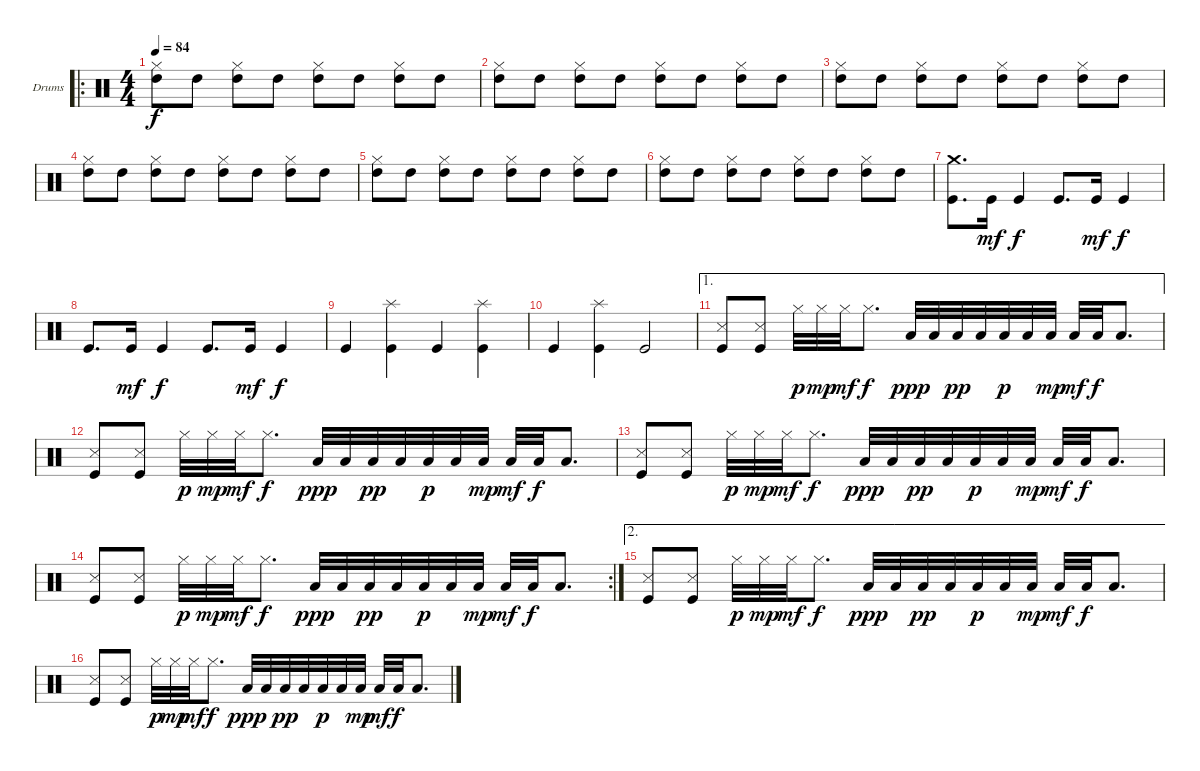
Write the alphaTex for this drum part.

\bracketExtendMode groupsimilarinstruments
\firstSystemTrackNameOrientation horizontal
\otherSystemsTrackNameOrientation horizontal
\track ("Drumkit" "Drums") {instrument percussion}
\staff {score}
\articulation defaults
\ro
\ts (4 4)
\tempo 84
\clef neutral
\ks c
("High Tom (hit)" "Hi-Hat (closed)").8{dy f} "High Tom (hit)".8 ("High Tom (hit)" "Hi-Hat (closed)").8 "High Tom (hit)".8 ("High Tom (hit)" "Hi-Hat (closed)").8 "High Tom (hit)".8 ("High Tom (hit)" "Hi-Hat (closed)").8 "High Tom (hit)".8 |
("High Tom (hit)" "Hi-Hat (closed)").8 "High Tom (hit)".8 ("High Tom (hit)" "Hi-Hat (closed)").8 "High Tom (hit)".8 ("High Tom (hit)" "Hi-Hat (closed)").8 "High Tom (hit)".8 ("High Tom (hit)" "Hi-Hat (closed)").8 "High Tom (hit)".8 |
("High Tom (hit)" "Hi-Hat (closed)").8 "High Tom (hit)".8 ("High Tom (hit)" "Hi-Hat (closed)").8 "High Tom (hit)".8 ("High Tom (hit)" "Hi-Hat (closed)").8 "High Tom (hit)".8 ("High Tom (hit)" "Hi-Hat (closed)").8 "High Tom (hit)".8 |
("High Tom (hit)" "Hi-Hat (closed)").8 "High Tom (hit)".8 ("High Tom (hit)" "Hi-Hat (closed)").8 "High Tom (hit)".8 ("High Tom (hit)" "Hi-Hat (closed)").8 "High Tom (hit)".8 ("High Tom (hit)" "Hi-Hat (closed)").8 "High Tom (hit)".8 |
("High Tom (hit)" "Hi-Hat (closed)").8 "High Tom (hit)".8 ("High Tom (hit)" "Hi-Hat (closed)").8 "High Tom (hit)".8 ("High Tom (hit)" "Hi-Hat (closed)").8 "High Tom (hit)".8 ("High Tom (hit)" "Hi-Hat (closed)").8 "High Tom (hit)".8 |
("High Tom (hit)" "Hi-Hat (closed)").8 "High Tom (hit)".8 ("High Tom (hit)" "Hi-Hat (closed)").8 "High Tom (hit)".8 ("High Tom (hit)" "Hi-Hat (closed)").8 "High Tom (hit)".8 ("High Tom (hit)" "Hi-Hat (closed)").8 "High Tom (hit)".8 |
("Kick (hit)" "Crash medium (hit)").8{d} "Kick (hit)".16{dy mf} "Kick (hit)".4{dy f} "Kick (hit)".8{d} "Kick (hit)".16{dy mf} "Kick (hit)".4{dy f} |
"Kick (hit)".8{d} "Kick (hit)".16{dy mf} "Kick (hit)".4{dy f} "Kick (hit)".8{d} "Kick (hit)".16{dy mf} "Kick (hit)".4{dy f} |
"Kick (hit)".4 ("Kick (hit)" "Splash (hit)").4 "Kick (hit)".4 ("Kick (hit)" "Splash (hit)").4 |
"Kick (hit)".4 ("Kick (hit)" "Splash (hit)").4 "Kick (hit)".2 |
\ae 1
("Snare (side stick) 3" "Kick (hit)").8 ("Snare (side stick) 3" "Kick (hit)").8 "Hi-Hat (closed)".32{dy p} "Hi-Hat (closed)".32{dy mp} "Hi-Hat (closed)".32{dy mf} "Hi-Hat (closed)".8{d dy f} "Low Tom (hit)".32{dy ppp} "Low Tom (hit)".32 "Low Tom (hit)".32{dy pp} "Low Tom (hit)".32 "Low Tom (hit)".32{dy p} "Low Tom (hit)".32 "Low Tom (hit)".32{dy mp} "Low Tom (hit)".32{dy mf} "Low Tom (hit)".32{dy f} "Low Tom (hit)".8{d} |
("Snare (side stick) 3" "Kick (hit)").8 ("Snare (side stick) 3" "Kick (hit)").8 "Hi-Hat (closed)".32{dy p} "Hi-Hat (closed)".32{dy mp} "Hi-Hat (closed)".32{dy mf} "Hi-Hat (closed)".8{d dy f} "Low Tom (hit)".32{dy ppp} "Low Tom (hit)".32 "Low Tom (hit)".32{dy pp} "Low Tom (hit)".32 "Low Tom (hit)".32{dy p} "Low Tom (hit)".32 "Low Tom (hit)".32{dy mp} "Low Tom (hit)".32{dy mf} "Low Tom (hit)".32{dy f} "Low Tom (hit)".8{d} |
("Snare (side stick) 3" "Kick (hit)").8 ("Snare (side stick) 3" "Kick (hit)").8 "Hi-Hat (closed)".32{dy p} "Hi-Hat (closed)".32{dy mp} "Hi-Hat (closed)".32{dy mf} "Hi-Hat (closed)".8{d dy f} "Low Tom (hit)".32{dy ppp} "Low Tom (hit)".32 "Low Tom (hit)".32{dy pp} "Low Tom (hit)".32 "Low Tom (hit)".32{dy p} "Low Tom (hit)".32 "Low Tom (hit)".32{dy mp} "Low Tom (hit)".32{dy mf} "Low Tom (hit)".32{dy f} "Low Tom (hit)".8{d} |
\rc 2
("Snare (side stick) 3" "Kick (hit)").8 ("Snare (side stick) 3" "Kick (hit)").8 "Hi-Hat (closed)".32{dy p} "Hi-Hat (closed)".32{dy mp} "Hi-Hat (closed)".32{dy mf} "Hi-Hat (closed)".8{d dy f} "Low Tom (hit)".32{dy ppp} "Low Tom (hit)".32 "Low Tom (hit)".32{dy pp} "Low Tom (hit)".32 "Low Tom (hit)".32{dy p} "Low Tom (hit)".32 "Low Tom (hit)".32{dy mp} "Low Tom (hit)".32{dy mf} "Low Tom (hit)".32{dy f} "Low Tom (hit)".8{d} |
\ae 2
("Snare (side stick) 3" "Kick (hit)").8 ("Snare (side stick) 3" "Kick (hit)").8 "Hi-Hat (closed)".32{dy p} "Hi-Hat (closed)".32{dy mp} "Hi-Hat (closed)".32{dy mf} "Hi-Hat (closed)".8{d dy f} "Low Tom (hit)".32{dy ppp} "Low Tom (hit)".32 "Low Tom (hit)".32{dy pp} "Low Tom (hit)".32 "Low Tom (hit)".32{dy p} "Low Tom (hit)".32 "Low Tom (hit)".32{dy mp} "Low Tom (hit)".32{dy mf} "Low Tom (hit)".32{dy f} "Low Tom (hit)".8{d} |
("Snare (side stick) 3" "Kick (hit)").8 ("Snare (side stick) 3" "Kick (hit)").8 "Hi-Hat (closed)".32{dy p} "Hi-Hat (closed)".32{dy mp} "Hi-Hat (closed)".32{dy mf} "Hi-Hat (closed)".8{d dy f} "Low Tom (hit)".32{dy ppp} "Low Tom (hit)".32 "Low Tom (hit)".32{dy pp} "Low Tom (hit)".32 "Low Tom (hit)".32{dy p} "Low Tom (hit)".32 "Low Tom (hit)".32{dy mp} "Low Tom (hit)".32{dy mf} "Low Tom (hit)".32{dy f} "Low Tom (hit)".8{d}
